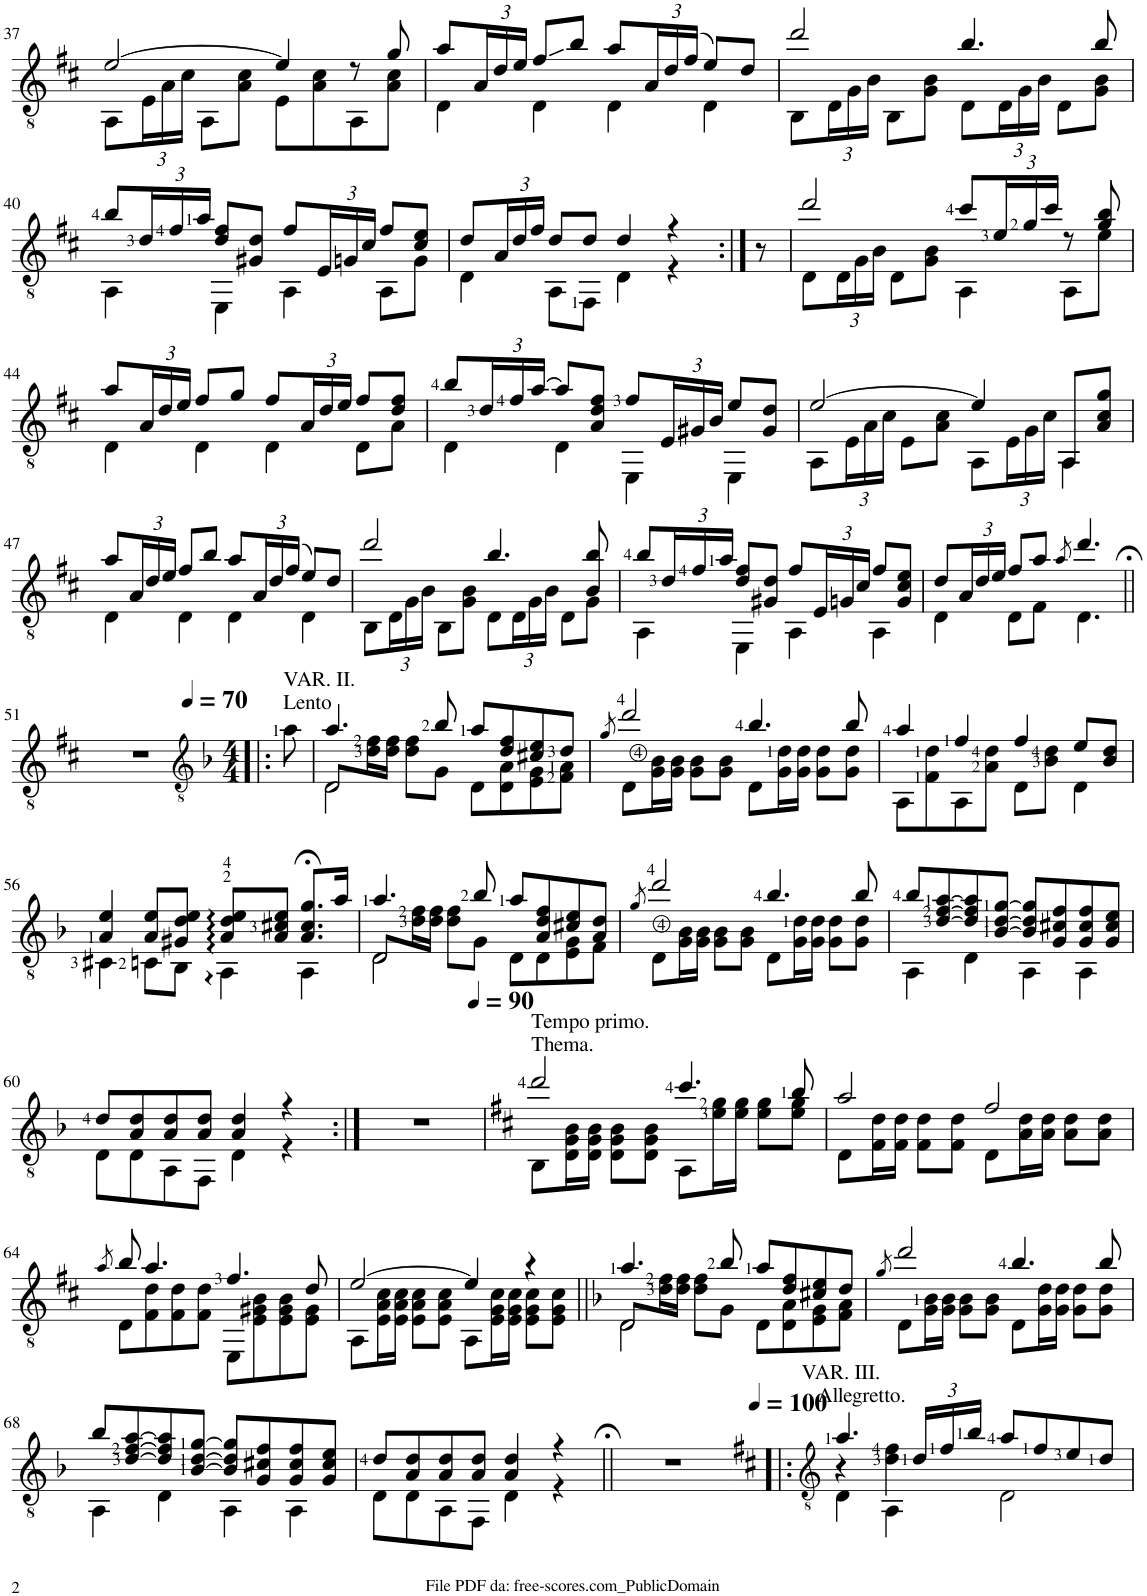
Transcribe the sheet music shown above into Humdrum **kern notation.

**kern
*part1
*staff1
*I"Guitar
*I'Guit.
!!LO:PB:g=z
*clefGv2
*k[f#c#]
*M4/4
=37
*^
[2e/	8AA\L
*	*Xbrackettup
.	24E\L
.	24A\
.	24c#\JJ
.	8AA\L
.	8A\ 8c#\J
4e/]	8E\L
.	8A\ 8c#\
8r	8AA\
8g/	8A\ 8c#\J
=38	=38
8a/L	4D\
24A/L	.
24d/	.
24e/JJ	.
8f#/L	4D\
8b/J	.
8a/L	4D\
24A/L	.
24d/	.
(24f#/JJ	.
8e/L)	4D\
8d/J	.
=39	=39
2dd/	8BB\L
.	24D\L
.	24G\
.	24B\JJ
.	8BB\L
.	8G\ 8B\J
4.b/	8D\L
.	24D\L
.	24G\
.	24B\JJ
.	8D\L
8b/	8G\ 8B\J
!!LO:LB:g=z	!!
=40	=40
8b/L	4AA\
24d/L	.
24f#/	.
24a/JJ	.
8d/ 8f#/L	4EE\
8G#X/ 8d/J	.
8f#/L	4AA\
24E/L	.
24Gn/	.
24c#/JJ	.
8f#/L	8AA\L
8c#/ 8e/J	8G\J
=41	=41
8d/L	4D\
24A/L	.
24d/	.
24f#/JJ	.
8d/L	8AA\L
8d/J	8FF#\J
4d/	4D\
4r	4r
*v	*v
=42:|!
8r
=43
*^
2dd/	8D\L
.	24D\L
.	24G\
.	24B\JJ
.	8D\L
.	8G\ 8B\J
8cc#/L	4AA\
24e/L	.
24g/	.
24cc#/JJ	.
8r	8AA\L
8g/ 8b/	8e\J
!!LO:LB:g=z	!!
=44	=44
8a/L	4D\
24A/L	.
24d/	.
24e/JJ	.
8f#/L	4D\
8g/J	.
8f#/L	4D\
24A/L	.
24d/	.
24e/JJ	.
8f#/L	8D\L
8d/ 8f#/J	8A\J
=45	=45
8b/L	4D\
24d/L	.
24f#/	.
[24a/JJ	.
8a/L]	4D\
8A/ 8d/ 8f#/J	.
8f#/L	4EE\
24E/L	.
24G#X/	.
24B/JJ	.
8e/L	4EE\
8G#/ 8d/J	.
=46	=46
[2e/	8AA\L
.	24E\L
.	24A\
.	24c#\JJ
.	8E\L
.	8A\ 8c#\J
4e/]	8AA\L
.	24E\L
.	24G\
.	24c#\JJ
8AA/L	4AA\
8A/ 8c#/ 8g/J	.
!!LO:LB:g=z	!!
=47	=47
8a/L	4D\
24A/L	.
24d/	.
24e/JJ	.
8f#/L	4D\
8b/J	.
8a/L	4D\
24A/L	.
24d/	.
(24f#/JJ	.
8e/L)	4D\
8d/J	.
=48	=48
2dd/	8BB\L
.	24D\L
.	24G\
.	24B\JJ
.	8BB\L
.	8G\ 8B\J
4.b/	8D\L
.	24D\L
.	24G\
.	24B\JJ
.	8D\L
8B/ 8b/	8G\J
=49	=49
8b/L	4AA\
24d/L	.
24f#/	.
24a/JJ	.
8d/ 8f#/L	4EE\
8G#X/ 8d/J	.
8f#/L	4AA\
24E/L	.
24Gn/	.
24c#/JJ	.
8f#/L	4AA\
8G/ 8c#/ 8e/J	.
=50	=50
8d/L	4D\
24A/L	.
24d/	.
24e/JJ	.
8f#/L	8D\L
8a/J	8F#\J
8qa/	.
4.dd/	4.D\
*v	*v
!!LO:LB:g=z
=51||
1r
=52!|:
*clefGv2
*k[b-]
*M4/4
*MM70
!LO:TX:a:t=VAR. II.
!LO:TX:a:t=Lento
8a\
=53
*^
!	!LO:N:head=open
*	*^
4.a/	8D/L	2D\
.	16d\ 16f\L	.
.	16d\ 16f\JJ	.
.	8d\ 8f\L	.
8b-/	8G\J	.
8a/L	8D\L	2ryy
8d/ 8f/	8D\ 8A\	.
8c#X/ 8e/	8E\ 8G\	.
8d/J	8F\ 8A\J	.
*v	*v	*v
=54
8qg/
*^
2dd/	8D\L
.	16G\ 16B-\L
.	16G\ 16B-\JJ
.	8G\ 8B-\L
.	8G\ 8B-\J
4.b-/	8D\L
.	16G\ 16d\L
.	16G\ 16d\JJ
.	8G\ 8d\L
8b-/	8G\ 8d\J
=55	=55
4a/	8AA\L
.	8F\ 8d\
4f/	8AA\
.	8A\ 8d\J
4f/	8D\L
.	8B-\ 8d\J
8e/L	4D\
8B-/ 8d/J	.
!!LO:LB:g=z	!!
=56	=56
4A/ 4e/	4C#X\
8A/ 8e/L	8Cn\L
8G#X/ 8d/ 8e/J	8BB-\J
8A/ 8d/ 8e/L	4AA\
8A/ 8c#X/ 8e/J	.
8.A/;< 8.c#/;< 8.g/;<L	4AA\
16a/Jk	.
=57	=57
!	!LO:N:head=open
*	*^
4.a/	8D/L	2D\
.	16d\ 16f\L	.
.	16d\ 16f\JJ	.
.	8d\ 8f\L	.
8b-/	8G\J	.
8a/L	8D\L	2ryy
8A/ 8d/ 8f/	8D\	.
8c#X/ 8e/	8E\ 8G\	.
8A/ 8d/J	8F\J	.
*v	*v	*v
=58
8qg/
*^
2dd/	8D\L
.	16G\ 16B-\L
.	16G\ 16B-\JJ
.	8G\ 8B-\L
.	8G\ 8B-\J
4.b-/	8D\L
.	16G\ 16d\L
.	16G\ 16d\JJ
.	8G\ 8d\L
8b-/	8G\ 8d\J
=59	=59
8b-/L	4AA\
[8d/ [8f/ [8a/	.
8d/] 8f/] 8a/]	4D\
[8B-/ [8d/ [8g/J	.
8B-/] 8d/] 8g/]L	4AA\
8G/ 8c#X/ 8f/	.
8G/ 8c#/ 8f/	4AA\
8G/ 8c#/ 8e/J	.
!!LO:LB:g=z	!!
=60	=60
8d/L	8D\L
8A/ 8d/	8D\
8A/ 8d/	8AA\
8A/ 8d/J	8FF\J
4A/ 4d/	4D\
4r	4r
*v	*v
=61:|!
1r
=62
*k[f#c#]
*MM90
*^
!LO:TX:a:t=Tempo primo.	!
!LO:TX:a:t=Thema.	!
2dd/	8BB\L
.	16D\ 16G\ 16B\L
.	16D\ 16G\ 16B\JJ
.	8D\ 8G\ 8B\L
.	8D\ 8G\ 8B\J
4.cc#/	8AA\L
.	16e\ 16g\L
.	16e\ 16g\JJ
.	8e\ 8g\L
8b/	8e\ 8g\J
=63	=63
2a/	8D\L
.	16F#\ 16d\L
.	16F#\ 16d\JJ
.	8F#\ 8d\L
.	8F#\ 8d\J
2f#/	8D\L
.	16A\ 16d\L
.	16A\ 16d\JJ
.	8A\ 8d\L
.	8A\ 8d\J
!!LO:LB:g=z	!!
=64	=64
8qa/	.
8b/	8D\L
4.a/	8F#\ 8d\
.	8F#\ 8d\
.	8F#\ 8d\J
4.f#/	8EE\L
.	8E\ 8G#X\ 8B\
.	8E\ 8G#\ 8B\
8d/	8E\ 8G#\J
=65	=65
[2e/	8AA\L
.	16E\ 16A\ 16c#\L
.	16E\ 16A\ 16c#\JJ
.	8E\ 8A\ 8c#\L
.	8E\ 8A\ 8c#\J
4e/]	8AA\L
.	16E\ 16G\ 16c#\L
.	16E\ 16G\ 16c#\JJ
4r	8E\ 8G\ 8c#\L
.	8E\ 8G\ 8c#\J
*v	*v
=66||
*k[b-]
*^
!	!LO:N:head=open
*	*^
4.a/	8D/L	2D\
.	16d\ 16f\L	.
.	16d\ 16f\JJ	.
.	8d\ 8f\L	.
8b-/	8G\J	.
8a/L	8D\L	2ryy
8d/ 8f/	8D\ 8A\	.
8c#X/ 8e/	8E\ 8G\	.
8d/J	8F\ 8A\J	.
*v	*v	*v
=67
8qg/
*^
2dd/	8D\L
.	16G\ 16B-\L
.	16G\ 16B-\JJ
.	8G\ 8B-\L
.	8G\ 8B-\J
4.b-/	8D\L
.	16G\ 16d\L
.	16G\ 16d\JJ
.	8G\ 8d\L
8b-/	8G\ 8d\J
!!LO:LB:g=z	!!
=68	=68
8b-/L	4AA\
[8d/ [8f/ [8a/	.
8d/] 8f/] 8a/]	4D\
[8B-/ [8d/ [8g/J	.
8B-/] 8d/] 8g/]L	4AA\
8G/ 8c#X/ 8f/	.
8G/ 8c#/ 8f/	4AA\
8G/ 8c#/ 8e/J	.
=69	=69
8d/L	8D\L
8A/ 8d/	8D\
8A/ 8d/	8AA\
8A/ 8d/J	8FF\J
4A/ 4d/	4D\
4r	4r
*v	*v
=70||
1r
=71!|:
*clefGv2
*k[f#c#]
*MM100
*^
*	*^
!LO:TX:a:t=VAR. III.	!	!
!LO:TX:a:t=Allegretto.	!	!
4.a/	4r	4D\
.	4d\ 4f#\	4AA\
24d/LL	.	.
24f#/	.	.
24b/JJ	.	.
8a/L	2ryy	2D\
8f#/	.	.
8e/	.	.
8d/J	.	.
*v	*v	*v
=
*-
